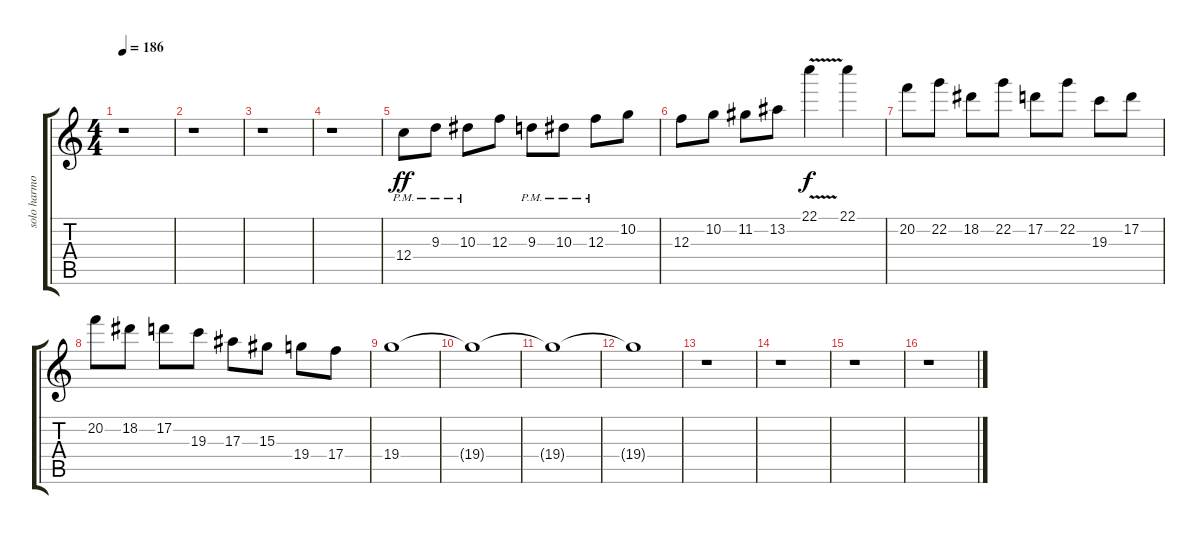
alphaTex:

\track ("solo harmony" "solo harmo") {instrument distortionguitar}
\staff {score tabs}
\tuning (D4 A3 F3 C3 G2 D2) {hide}
\ts (4 4)
\tempo 186
\clef g2
\ks c
r.1{dy ff} |
r.1 |
r.1 |
r.1 |
12.4{pm}.8 9.3{pm}.8 10.3{pm}.8 12.3.8 9.3{pm}.8 10.3{pm}.8 12.3{pm}.8 10.2.8 |
12.3.8 10.2.8 11.2.8 13.2.8 22.1{v}.4{dy f} 22.1.4 |
20.2.8 22.2.8 18.2.8 22.2.8 17.2.8 22.2.8 19.3.8 17.2.8 |
20.2.8 18.2.8 17.2.8 19.3.8 17.3.8 15.3.8 19.4.8 17.4.8 |
19.4.1{volume 0} |
19.4{t}.1 |
19.4{t}.1 |
19.4{t}.1 |
r.1 |
r.1 |
r.1 |
r.1
